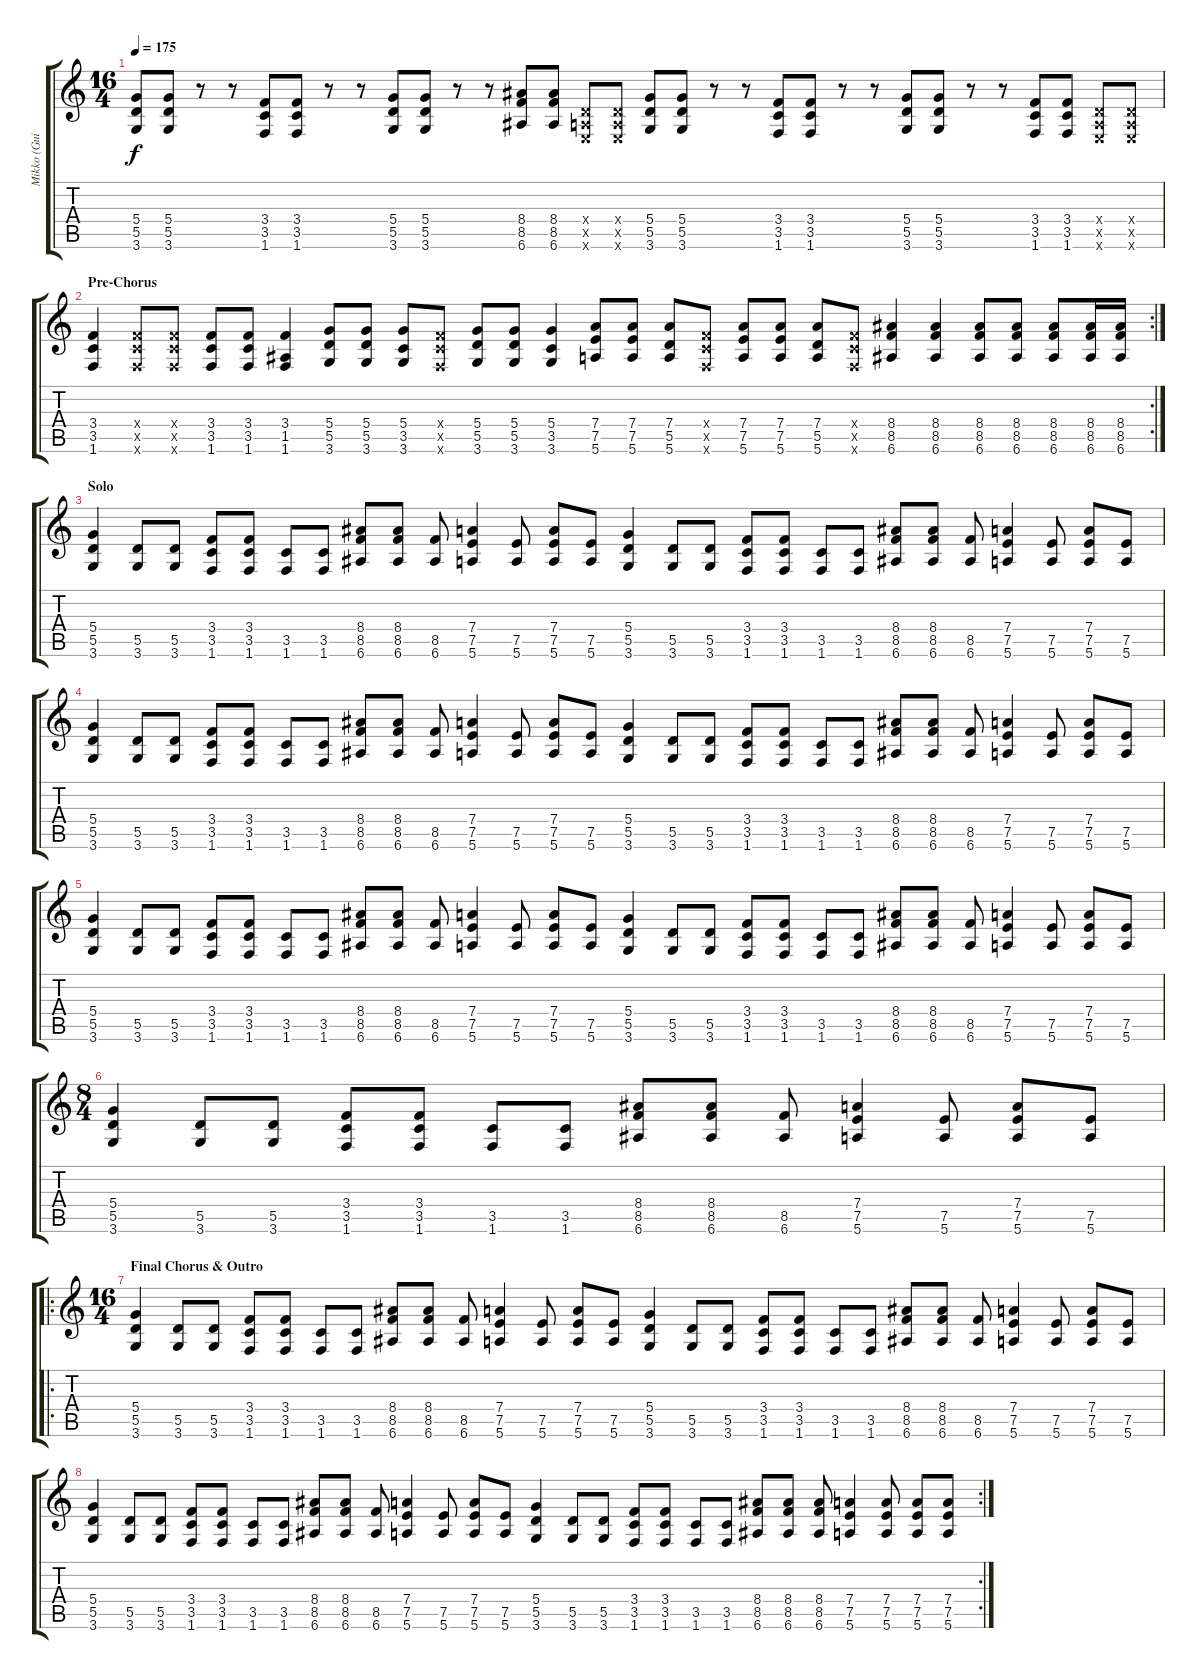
\track ("Mikko (Guitar)" "Mikko (Gui") {instrument distortionguitar}
\staff {score tabs}
\tuning (E4 B3 G3 D3 A2 E2) {hide}
\ts (16 4)
\tempo 175
\clef g2
\ks c
(5.4 5.5 3.6).8{dy f instrument electricguitarmuted} (5.4 5.5 3.6).8{instrument electricguitarmuted} r.8{instrument electricguitarmuted} r.8{instrument electricguitarmuted} (3.4 3.5 1.6).8{instrument electricguitarmuted} (3.4 3.5 1.6).8{instrument electricguitarmuted} r.8{instrument electricguitarmuted} r.8{instrument electricguitarmuted} (5.4 5.5 3.6).8{instrument electricguitarmuted} (5.4 5.5 3.6).8{instrument electricguitarmuted} r.8{instrument electricguitarmuted} r.8{instrument electricguitarmuted} (8.4 8.5 6.6).8{instrument electricguitarmuted} (8.4 8.5 6.6).8{instrument electricguitarmuted} (0.4{x} 0.5{x} 0.6{x}).8{instrument electricguitarmuted} (0.4{x} 0.5{x} 0.6{x}).8{instrument electricguitarmuted} (5.4 5.5 3.6).8{instrument electricguitarmuted} (5.4 5.5 3.6).8{instrument electricguitarmuted} r.8{instrument electricguitarmuted} r.8{instrument electricguitarmuted} (3.4 3.5 1.6).8{instrument electricguitarmuted} (3.4 3.5 1.6).8{instrument electricguitarmuted} r.8{instrument electricguitarmuted} r.8{instrument electricguitarmuted} (5.4 5.5 3.6).8{instrument electricguitarmuted} (5.4 5.5 3.6).8{instrument electricguitarmuted} r.8{instrument electricguitarmuted} r.8{instrument electricguitarmuted} (3.4 3.5 1.6).8{instrument electricguitarmuted} (3.4 3.5 1.6).8{instrument electricguitarmuted} (0.4{x} 0.5{x} 0.6{x}).8{instrument electricguitarmuted} (0.4{x} 0.5{x} 0.6{x}).8{instrument electricguitarmuted} |
\rc 2
\section ("" "Pre-Chorus")
(3.4 3.5 1.6).4{instrument electricguitarmuted} (3.4{x} 3.5{x} 1.6{x}).8{instrument electricguitarmuted} (3.4{x} 3.5{x} 1.6{x}).8{instrument electricguitarmuted} (3.4 3.5 1.6).8{instrument electricguitarmuted} (3.4 3.5 1.6).8{instrument electricguitarmuted} (3.4 1.5 1.6).4{instrument electricguitarmuted} (5.4 5.5 3.6).8{instrument electricguitarmuted} (5.4 5.5 3.6).8{instrument electricguitarmuted} (5.4 3.5 3.6).8{instrument electricguitarmuted} (3.4{x} 3.5{x} 1.6{x}).8{instrument electricguitarmuted} (5.4 5.5 3.6).8{instrument electricguitarmuted} (5.4 5.5 3.6).8{instrument electricguitarmuted} (5.4 3.5 3.6).4{instrument electricguitarmuted} (7.4 7.5 5.6).8{instrument electricguitarmuted} (7.4 7.5 5.6).8{instrument electricguitarmuted} (7.4 5.5 5.6).8{instrument electricguitarmuted} (3.4{x} 3.5{x} 1.6{x}).8{instrument electricguitarmuted} (7.4 7.5 5.6).8{instrument electricguitarmuted} (7.4 7.5 5.6).8{instrument electricguitarmuted} (7.4 5.5 5.6).8{instrument electricguitarmuted} (3.4{x} 3.5{x} 1.6{x}).8{instrument electricguitarmuted} (8.4 8.5 6.6).4{instrument electricguitarmuted} (8.4 8.5 6.6).4{instrument electricguitarmuted} (8.4 8.5 6.6).8{instrument electricguitarmuted} (8.4 8.5 6.6).8{instrument electricguitarmuted} (8.4 8.5 6.6).8{instrument distortionguitar} (8.4 8.5 6.6).16 (8.4 8.5 6.6).16 |
\section ("" "Solo")
(5.4 5.5 3.6).4 (5.5 3.6).8 (5.5 3.6).8 (3.4 3.5 1.6).8 (3.4 3.5 1.6).8 (3.5 1.6).8 (3.5 1.6).8 (8.4 8.5 6.6).8 (8.4 8.5 6.6).8 (8.5 6.6).8 (7.4 7.5 5.6).4 (7.5 5.6).8 (7.4 7.5 5.6).8 (7.5 5.6).8 (5.4 5.5 3.6).4 (5.5 3.6).8 (5.5 3.6).8 (3.4 3.5 1.6).8 (3.4 3.5 1.6).8 (3.5 1.6).8 (3.5 1.6).8 (8.4 8.5 6.6).8 (8.4 8.5 6.6).8 (8.5 6.6).8 (7.4 7.5 5.6).4 (7.5 5.6).8 (7.4 7.5 5.6).8 (7.5 5.6).8 |
(5.4 5.5 3.6).4 (5.5 3.6).8 (5.5 3.6).8 (3.4 3.5 1.6).8 (3.4 3.5 1.6).8 (3.5 1.6).8 (3.5 1.6).8 (8.4 8.5 6.6).8 (8.4 8.5 6.6).8 (8.5 6.6).8 (7.4 7.5 5.6).4 (7.5 5.6).8 (7.4 7.5 5.6).8 (7.5 5.6).8 (5.4 5.5 3.6).4 (5.5 3.6).8 (5.5 3.6).8 (3.4 3.5 1.6).8 (3.4 3.5 1.6).8 (3.5 1.6).8 (3.5 1.6).8 (8.4 8.5 6.6).8 (8.4 8.5 6.6).8 (8.5 6.6).8 (7.4 7.5 5.6).4 (7.5 5.6).8 (7.4 7.5 5.6).8 (7.5 5.6).8 |
(5.4 5.5 3.6).4 (5.5 3.6).8 (5.5 3.6).8 (3.4 3.5 1.6).8 (3.4 3.5 1.6).8 (3.5 1.6).8 (3.5 1.6).8 (8.4 8.5 6.6).8 (8.4 8.5 6.6).8 (8.5 6.6).8 (7.4 7.5 5.6).4 (7.5 5.6).8 (7.4 7.5 5.6).8 (7.5 5.6).8 (5.4 5.5 3.6).4 (5.5 3.6).8 (5.5 3.6).8 (3.4 3.5 1.6).8 (3.4 3.5 1.6).8 (3.5 1.6).8 (3.5 1.6).8 (8.4 8.5 6.6).8 (8.4 8.5 6.6).8 (8.5 6.6).8 (7.4 7.5 5.6).4 (7.5 5.6).8 (7.4 7.5 5.6).8 (7.5 5.6).8 |
\ts (8 4)
(5.4 5.5 3.6).4 (5.5 3.6).8 (5.5 3.6).8 (3.4 3.5 1.6).8 (3.4 3.5 1.6).8 (3.5 1.6).8 (3.5 1.6).8 (8.4 8.5 6.6).8 (8.4 8.5 6.6).8 (8.5 6.6).8 (7.4 7.5 5.6).4 (7.5 5.6).8 (7.4 7.5 5.6).8 (7.5 5.6).8 |
\ro
\ts (16 4)
\section ("" "Final Chorus & Outro")
(5.4 5.5 3.6).4 (5.5 3.6).8 (5.5 3.6).8 (3.4 3.5 1.6).8 (3.4 3.5 1.6).8 (3.5 1.6).8 (3.5 1.6).8 (8.4 8.5 6.6).8 (8.4 8.5 6.6).8 (8.5 6.6).8 (7.4 7.5 5.6).4 (7.5 5.6).8 (7.4 7.5 5.6).8 (7.5 5.6).8 (5.4 5.5 3.6).4 (5.5 3.6).8 (5.5 3.6).8 (3.4 3.5 1.6).8 (3.4 3.5 1.6).8 (3.5 1.6).8 (3.5 1.6).8 (8.4 8.5 6.6).8 (8.4 8.5 6.6).8 (8.5 6.6).8 (7.4 7.5 5.6).4 (7.5 5.6).8 (7.4 7.5 5.6).8 (7.5 5.6).8 |
\rc 2
(5.4 5.5 3.6).4 (5.5 3.6).8 (5.5 3.6).8 (3.4 3.5 1.6).8 (3.4 3.5 1.6).8 (3.5 1.6).8 (3.5 1.6).8 (8.4 8.5 6.6).8 (8.4 8.5 6.6).8 (8.5 6.6).8 (7.4 7.5 5.6).4 (7.5 5.6).8 (7.4 7.5 5.6).8 (7.5 5.6).8 (5.4 5.5 3.6).4 (5.5 3.6).8 (5.5 3.6).8 (3.4 3.5 1.6).8 (3.4 3.5 1.6).8 (3.5 1.6).8 (3.5 1.6).8 (8.4 8.5 6.6).8 (8.4 8.5 6.6).8 (8.4 8.5 6.6).8 (7.4 7.5 5.6).4 (7.4 7.5 5.6).8 (7.4 7.5 5.6).8 (7.4 7.5 5.6).8
